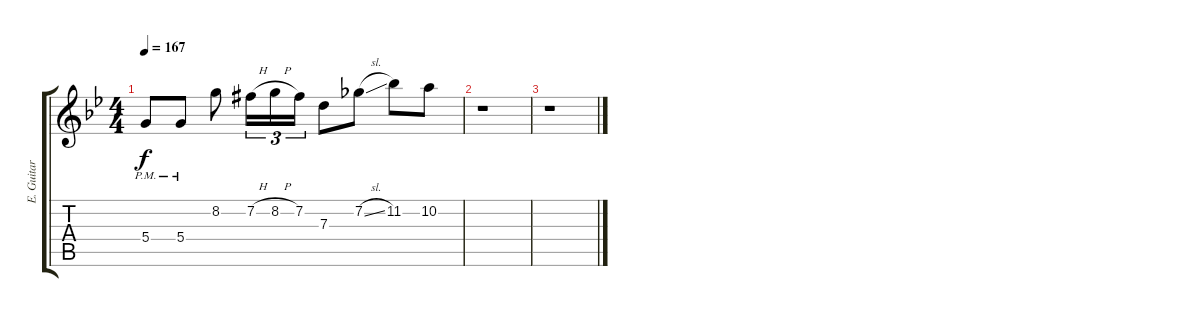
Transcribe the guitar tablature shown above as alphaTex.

\track ("E. Guitar III" "E. Guitar ") {instrument overdrivenguitar}
\staff {score tabs}
\tuning (E4 B3 G3 D3 A2 E2) {hide}
\ts (4 4)
\tempo 167
\clef g2
\ks bb
5.4{pm}.8{dy f} 5.4{pm}.8 8.2.8 7.2{h acc #}.16{tu (3 2)} 8.2{h}.16{tu (3 2)} 7.2{acc #}.16{tu (3 2)} 7.3.8 7.2{sl}.8 11.2.8 10.2.8 |
r.1 |
r.1
